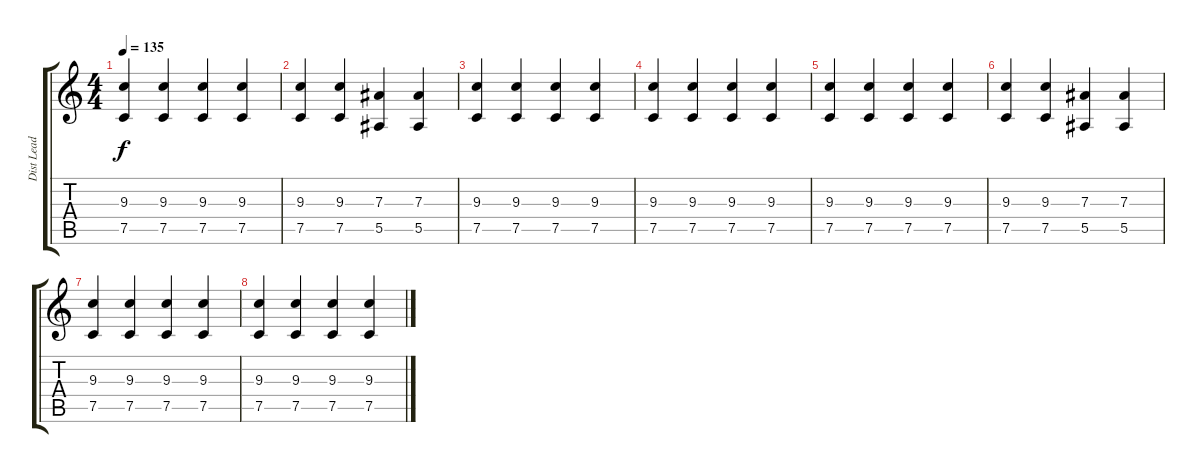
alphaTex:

\track ("Dist Lead" "Dist Lead") {instrument distortionguitar}
\staff {score tabs}
\tuning (C4 G3 Eb3 Bb2 F2 C2) {hide}
\ts (4 4)
\tempo 135
\clef g2
\ks c
(9.3 7.5).4{dy f} (9.3 7.5).4 (9.3 7.5).4 (9.3 7.5).4 |
(9.3 7.5).4 (9.3 7.5).4 (7.3 5.5).4 (7.3 5.5).4 |
(9.3 7.5).4 (9.3 7.5).4 (9.3 7.5).4 (9.3 7.5).4 |
(9.3 7.5).4 (9.3 7.5).4 (9.3 7.5).4 (9.3 7.5).4 |
(9.3 7.5).4 (9.3 7.5).4 (9.3 7.5).4 (9.3 7.5).4 |
(9.3 7.5).4 (9.3 7.5).4 (7.3 5.5).4 (7.3 5.5).4 |
(9.3 7.5).4 (9.3 7.5).4 (9.3 7.5).4 (9.3 7.5).4 |
(9.3 7.5).4 (9.3 7.5).4 (9.3 7.5).4 (9.3 7.5).4
